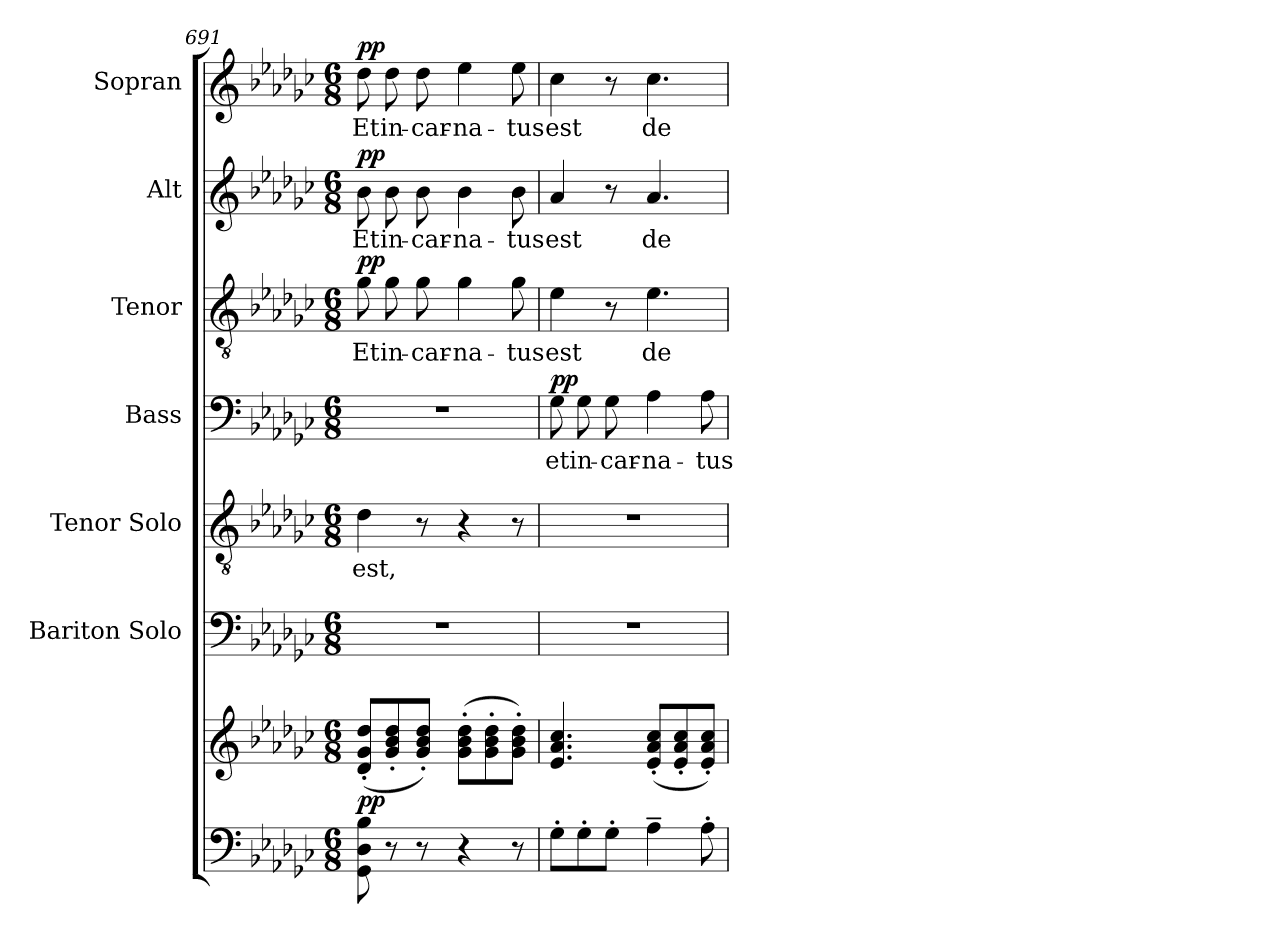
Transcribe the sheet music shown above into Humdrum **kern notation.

**kern	**kern	**dynam	**kern	**kern	**text	**kern	**text	**dynam	**kern	**text	**dynam	**kern	**text	**dynam	**kern	**text	**dynam
*part7	*part7	*part7	*part6	*part5	*part5	*part4	*part4	*part4	*part3	*part3	*part3	*part2	*part2	*part2	*part1	*part1	*part1
*staff8	*staff7	*staff7/8	*staff6	*staff5	*staff5	*staff4	*staff4	*staff4	*staff3	*staff3	*staff3	*staff2	*staff2	*staff2	*staff1	*staff1	*staff1
*	*	*	*I"Bariton Solo	*I"Tenor Solo	*	*I"Bass	*	*	*I"Tenor	*	*	*I"Alt	*	*	*I"Sopran	*	*
*	*	*	*	*	*	*I'B.	*	*	*I'T.	*	*	*I'A.	*	*	*I'S.	*	*
*clefF4	*clefG2	*	*clefF4	*clefGv2	*	*clefF4	*	*	*clefGv2	*	*	*clefG2	*	*	*clefG2	*	*
*k[b-e-a-d-g-c-]	*k[b-e-a-d-g-c-]	*	*k[b-e-a-d-g-c-]	*k[b-e-a-d-g-c-]	*	*k[b-e-a-d-g-c-]	*	*	*k[b-e-a-d-g-c-]	*	*	*k[b-e-a-d-g-c-]	*	*	*k[b-e-a-d-g-c-]	*	*
*G-:	*G-:	*	*G-:	*G-:	*	*G-:	*	*	*G-:	*	*	*G-:	*	*	*G-:	*	*
*M6/8	*M6/8	*	*M6/8	*M6/8	*	*M6/8	*	*	*M6/8	*	*	*M6/8	*	*	*M6/8	*	*
=691	=691	=691	=691	=691	=691	=691	=691	=691	=691	=691	=691	=691	=691	=691	=691	=691	=691
!	!	!LO:DY:b	!	!	!LO:LY:b	!	!	!	!	!LO:LY:b	!LO:DY:a	!	!LO:LY:b	!LO:DY:a	!	!LO:LY:b	!LO:DY:a
8GG-\ 8D-\ 8B-\	(<8d-/'< 8g-/'< 8dd-/'<L	pp	2.r	4d-\	est,	2.r	.	.	8g-\	Et	pp	8b-\	Et	pp	8dd-\	Et	pp
!	!	!	!	!	!	!	!	!	!	!LO:LY:b	!	!	!LO:LY:b	!	!	!LO:LY:b	!
8r	8g-/'< 8b-/'< 8dd-/'<	.	.	.	.	.	.	.	8g-\	in-	.	8b-\	in-	.	8dd-\	in-	.
!	!	!	!	!	!	!	!	!	!	!LO:LY:b	!	!	!LO:LY:b	!	!	!LO:LY:b	!
8r	8g-/'< 8b-/'< 8dd-/'<J)	.	.	8r	.	.	.	.	8g-\	-car-	.	8b-\	-car-	.	8dd-\	-car-	.
!	!	!	!	!	!	!	!	!	!	!LO:LY:b	!	!	!LO:LY:b	!	!	!LO:LY:b	!
4r	(>8g-\'> 8b-\'> 8dd-\'>L	.	.	4r	.	.	.	.	4g-\	-na-	.	4b-\	-na-	.	4ee-\	-na-	.
.	8g-\'> 8b-\'> 8dd-\'>	.	.	.	.	.	.	.	.	.	.	.	.	.	.	.	.
!	!	!	!	!	!	!	!	!	!	!LO:LY:b	!	!	!LO:LY:b	!	!	!LO:LY:b	!
8r	8g-\'> 8b-\'> 8dd-\'>J)	.	.	8r	.	.	.	.	8g-\	-tus	.	8b-\	-tus	.	8ee-\	-tus	.
=692	=692	=692	=692	=692	=692	=692	=692	=692	=692	=692	=692	=692	=692	=692	=692	=692	=692
!	!	!	!	!	!	!	!LO:LY:b	!LO:DY:a	!	!LO:LY:b	!	!	!LO:LY:b	!	!	!LO:LY:b	!
8G-'>\L	4.e-/ 4.a-/ 4.cc-/	.	2.r	2.r	.	8G-\	et	pp	4e-\	est	.	4a-/	est	.	4cc-\	est	.
!	!	!	!	!	!	!	!LO:LY:b	!	!	!	!	!	!	!	!	!	!
8G-'>\	.	.	.	.	.	8G-\	in-	.	.	.	.	.	.	.	.	.	.
!	!	!	!	!	!	!	!LO:LY:b	!	!	!	!	!	!	!	!	!	!
8G-'>\J	.	.	.	.	.	8G-\	-car-	.	8r	.	.	8r	.	.	8r	.	.
!	!	!	!	!	!	!	!LO:LY:b	!	!	!LO:LY:b	!	!	!LO:LY:b	!	!	!LO:LY:b	!
4A-~>\	(<8e-/'< 8a-/'< 8cc-/'<L	.	.	.	.	4A-\	-na-	.	4.e-\	de	.	4.a-/	de	.	4.cc-\	de	.
.	8e-/'< 8a-/'< 8cc-/'<	.	.	.	.	.	.	.	.	.	.	.	.	.	.	.	.
!	!	!	!	!	!	!	!LO:LY:b	!	!	!	!	!	!	!	!	!	!
8A-'>\	8e-/'< 8a-/'< 8cc-/'<J)	.	.	.	.	8A-\	-tus	.	.	.	.	.	.	.	.	.	.
=	=	=	=	=	=	=	=	=	=	=	=	=	=	=	=	=	=
*-	*-	*-	*-	*-	*-	*-	*-	*-	*-	*-	*-	*-	*-	*-	*-	*-	*-
